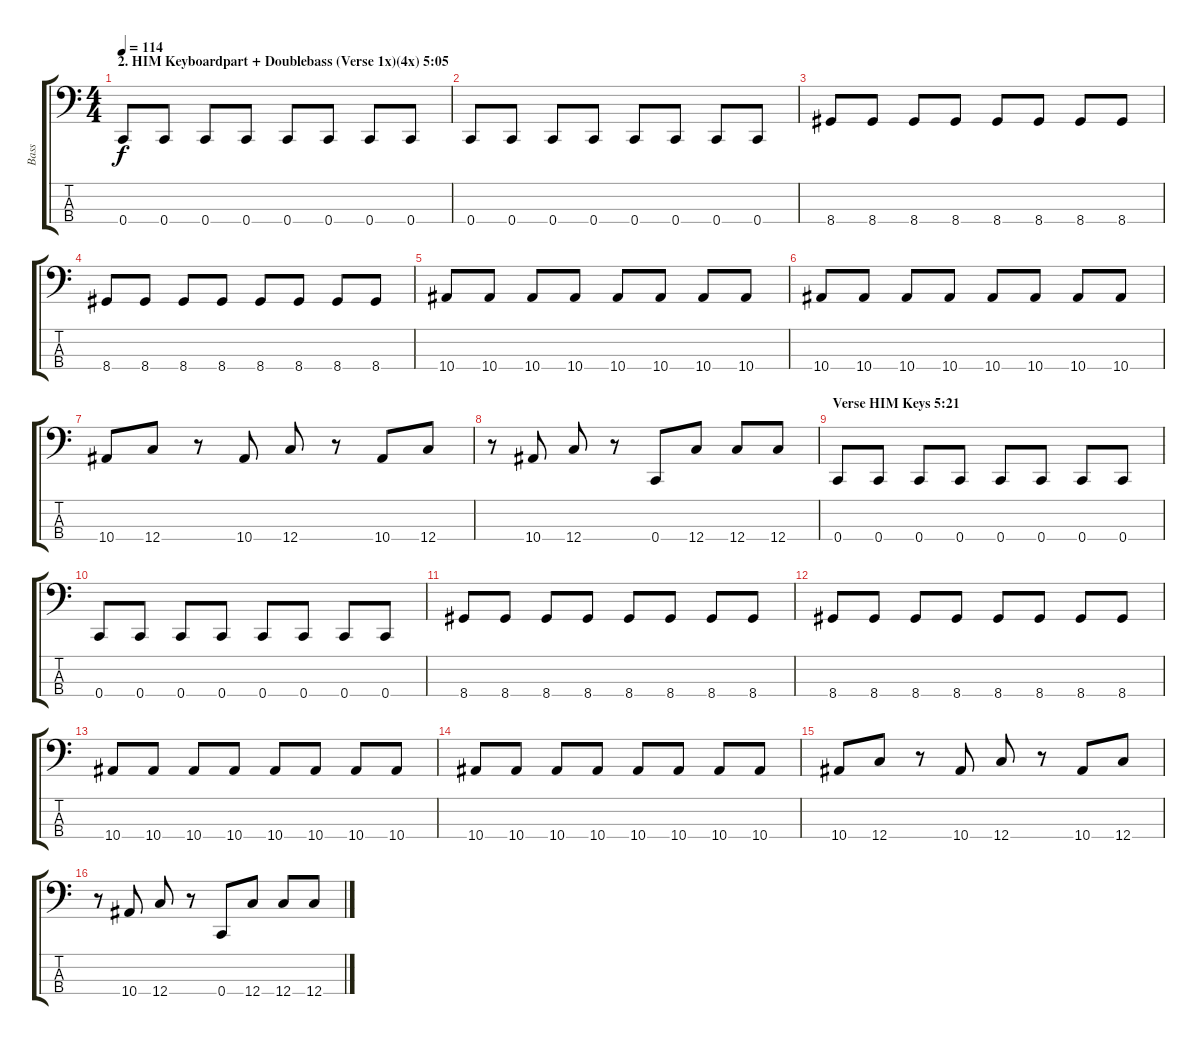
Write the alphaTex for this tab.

\track ("Bass" "Bass") {instrument slapbass2}
\staff {score tabs}
\tuning (Eb2 Bb1 F1 C1) {hide}
\ts (4 4)
\section ("" "2. HIM Keyboardpart + Doublebass (Verse 1x)(4x) 5:05")
\tempo 114
\clef f4
\ks c
0.4.8{dy f} 0.4.8 0.4.8 0.4.8 0.4.8 0.4.8 0.4.8 0.4.8 |
0.4.8 0.4.8 0.4.8 0.4.8 0.4.8 0.4.8 0.4.8 0.4.8 |
8.4.8 8.4.8 8.4.8 8.4.8 8.4.8 8.4.8 8.4.8 8.4.8 |
8.4.8 8.4.8 8.4.8 8.4.8 8.4.8 8.4.8 8.4.8 8.4.8 |
10.4.8 10.4.8 10.4.8 10.4.8 10.4.8 10.4.8 10.4.8 10.4.8 |
10.4.8 10.4.8 10.4.8 10.4.8 10.4.8 10.4.8 10.4.8 10.4.8 |
10.4.8 12.4.8 r.8 10.4.8 12.4.8 r.8 10.4.8 12.4.8 |
r.8 10.4.8 12.4.8 r.8 0.4.8 12.4.8 12.4.8 12.4.8 |
\section ("" "Verse HIM Keys 5:21")
0.4.8 0.4.8 0.4.8 0.4.8 0.4.8 0.4.8 0.4.8 0.4.8 |
0.4.8 0.4.8 0.4.8 0.4.8 0.4.8 0.4.8 0.4.8 0.4.8 |
8.4.8 8.4.8 8.4.8 8.4.8 8.4.8 8.4.8 8.4.8 8.4.8 |
8.4.8 8.4.8 8.4.8 8.4.8 8.4.8 8.4.8 8.4.8 8.4.8 |
10.4.8 10.4.8 10.4.8 10.4.8 10.4.8 10.4.8 10.4.8 10.4.8 |
10.4.8 10.4.8 10.4.8 10.4.8 10.4.8 10.4.8 10.4.8 10.4.8 |
10.4.8 12.4.8 r.8 10.4.8 12.4.8 r.8 10.4.8 12.4.8 |
r.8 10.4.8 12.4.8 r.8 0.4.8 12.4.8 12.4.8 12.4.8
